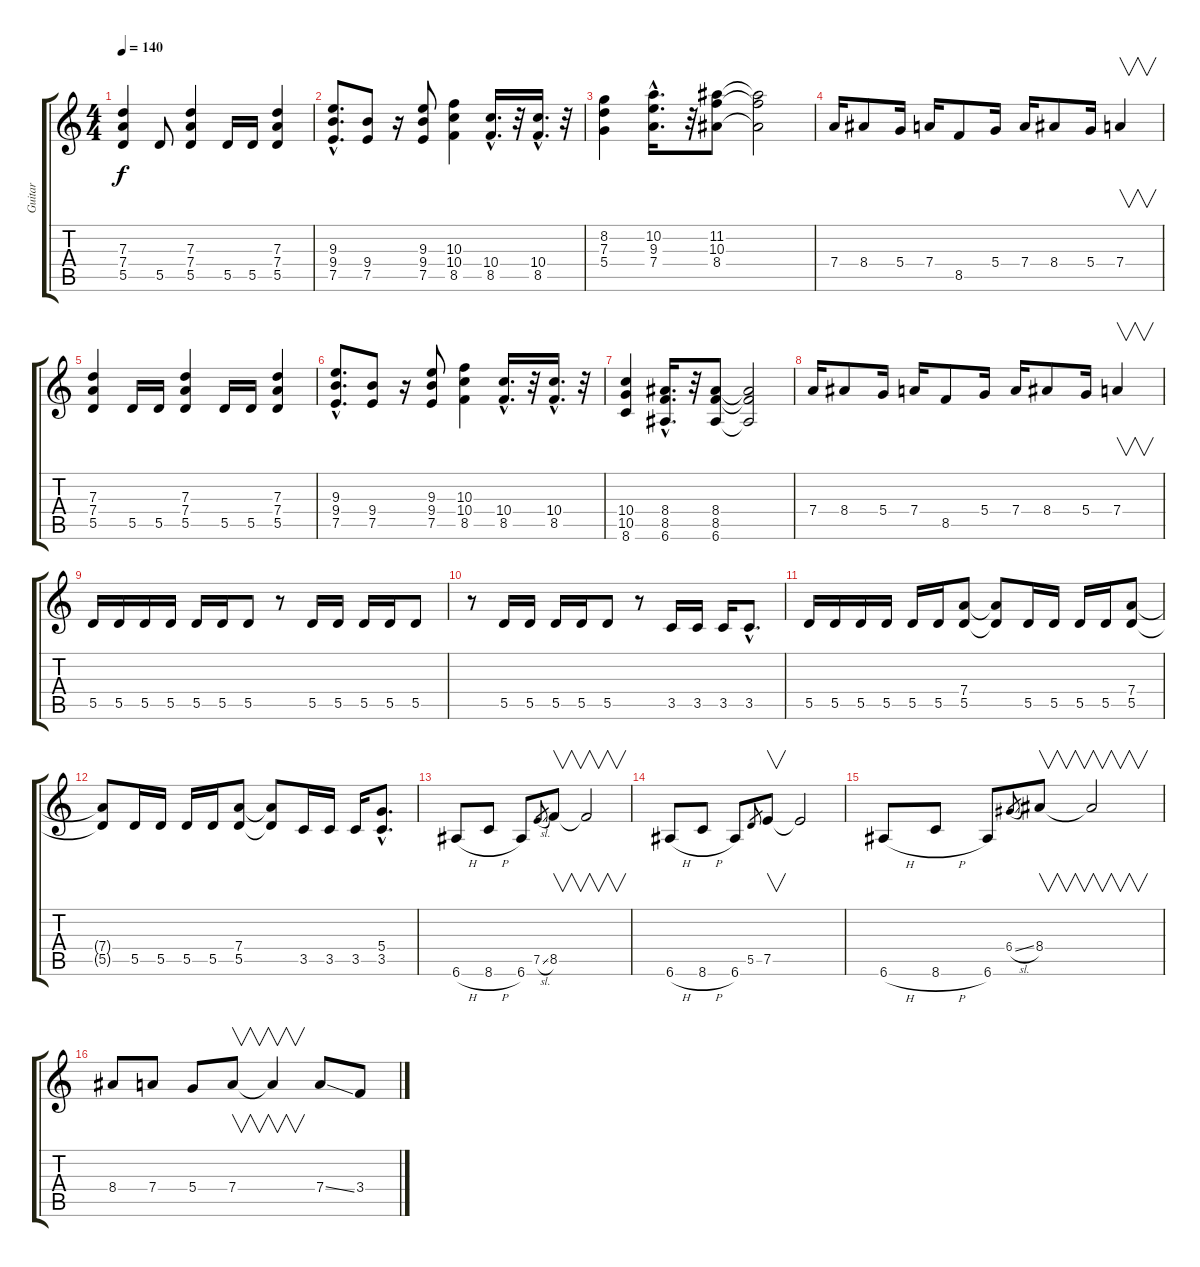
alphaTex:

\track ("Guitar" "Guitar") {instrument distortionguitar}
\staff {score tabs}
\tuning (E4 B3 G3 D3 A2 E2) {hide}
\ts (4 4)
\tempo 140
\clef g2
\ks c
(7.3 7.4 5.5).4{dy f balance 8} 5.5.8 (7.3 7.4 5.5).4 5.5.16 5.5.16 (7.3 7.4 5.5).4 |
(9.3{hac} 9.4{hac} 7.5{hac}).8{d} (9.4 7.5).8 r.16 (9.3 9.4 7.5).8 (10.3 10.4 8.5).4 (10.4{hac} 8.5{hac}).16{d} r.32 (10.4{hac} 8.5{hac}).16{d} r.32 |
(8.2 7.3 5.4).4 (10.2{hac} 9.3{hac} 7.4{hac}).16{d} r.32 (11.2 10.3 8.4).8 (11.2{t} 10.3{t} 8.4{t}).2 |
7.4.16 8.4.8 5.4.16 7.4.16 8.5.8 5.4.16 7.4.16 8.4.8 5.4.16 7.4.4{v} |
(7.3 7.4 5.5).4 5.5.16 5.5.16 (7.3 7.4 5.5).4 5.5.16 5.5.16 (7.3 7.4 5.5).4 |
(9.3{hac} 9.4{hac} 7.5{hac}).8{d} (9.4 7.5).8 r.16 (9.3 9.4 7.5).8 (10.3 10.4 8.5).4 (10.4{hac} 8.5{hac}).16{d} r.32 (10.4{hac} 8.5{hac}).16{d} r.32 |
(10.4 10.5 8.6).4 (8.4{hac} 8.5{hac} 6.6{hac}).16{d} r.32 (8.4 8.5 6.6).8 (8.4{t} 8.5{t} 6.6{t}).2 |
7.4.16 8.4.8 5.4.16 7.4.16 8.5.8 5.4.16 7.4.16 8.4.8 5.4.16 7.4.4{v} |
5.5.16{balance 0} 5.5.16 5.5.16 5.5.16 5.5.16 5.5.16 5.5.8 r.8 5.5.16 5.5.16 5.5.16 5.5.16 5.5.8 |
r.8 5.5.16 5.5.16 5.5.16 5.5.16 5.5.8 r.8 3.5.16 3.5.16 3.5.16 3.5{hac}.8{d} |
5.5.16 5.5.16 5.5.16 5.5.16 5.5.16 5.5.16 (7.4 5.5).8 (7.4{t} 5.5{t}).8 5.5.16 5.5.16 5.5.16 5.5.16 (7.4 5.5).8 |
(7.4{t} 5.5{t}).8 5.5.16 5.5.16 5.5.16 5.5.16 (7.4 5.5).8 (7.4{t} 5.5{t}).8 3.5.16 3.5.16 3.5.16 (5.4{hac} 3.5{hac}).8{d} |
6.6{h}.8 8.6{h}.8 6.6.8 7.5{sl}.8{gr} 8.5.8{v} 8.5{t}.2{v} |
6.6{h}.8 8.6{h}.8 6.6.8 5.5.8{gr} 7.5.8{v} 7.5{t}.2 |
6.6{h}.8 8.6{h}.8 6.6.8 6.4{sl}.8{gr} 8.4.8{v} 8.4{t}.2{v} |
8.4.8 7.4.8 5.4.8 7.4.8{v} 7.4{t}.4{v} 7.4{ss}.8 3.4.8
